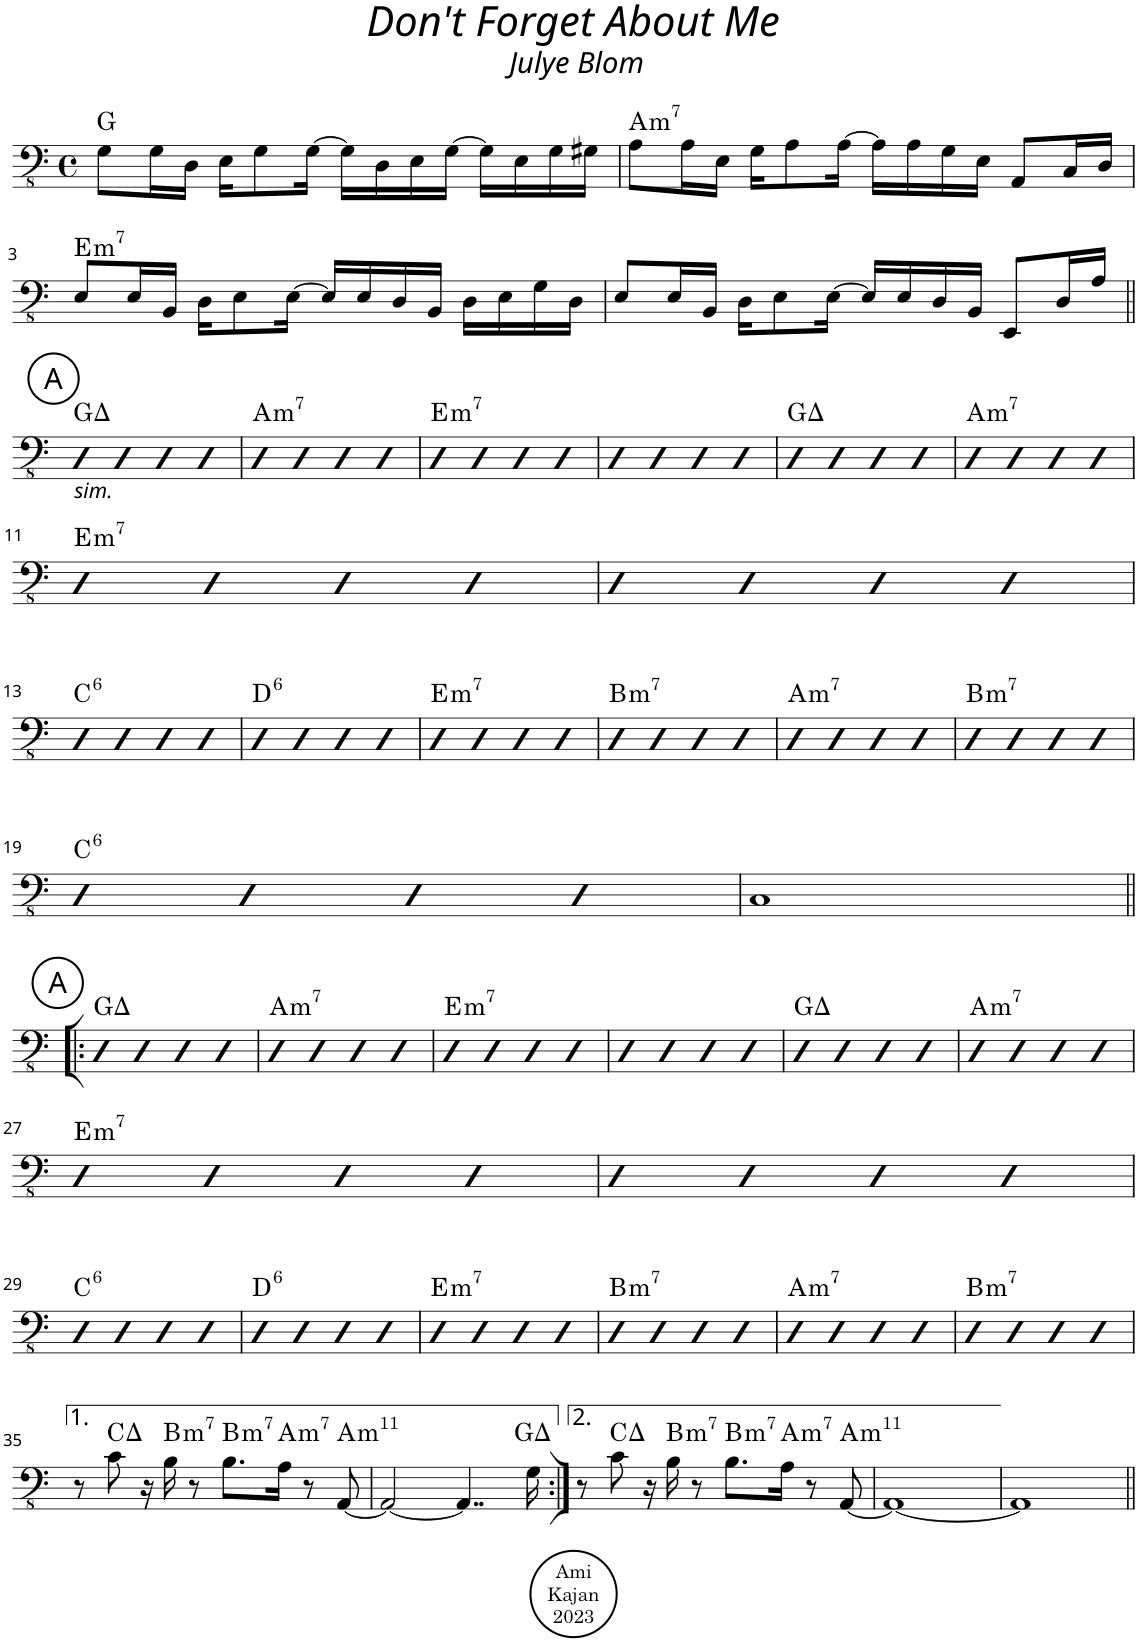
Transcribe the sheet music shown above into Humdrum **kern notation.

**kern	**harte
*part1	*part1
*staff1	*
*I"Acoustic Bass	*
*I'Bass	*
*clefFv4	*
*k[]	*
*M4/4	*
*met(c)	*
=1	=1
8GG\L	G:maj
16GG\L	.
16DD\JJ	.
16EE\KL	.
8GG\	.
[16GG\Jk	.
16GG\LL]	.
16DD\	.
16EE\	.
[16GG\JJ	.
16GG\LL]	.
16EE\	.
16GG\	.
16GG#X\JJ	.
=2	=2
!	!LO:H:kt=m7
8AA\L	A:min7
16AA\L	.
16EE\JJ	.
16GG\KL	.
8AA\	.
[16AA\Jk	.
16AA\LL]	.
16AA\	.
16GG\	.
16EE\JJ	.
8AAA/L	.
16CC/L	.
16DD/JJ	.
!!LO:LB:g=z
=3	=3
!	!LO:H:kt=m7
8EE/L	E:min7
16EE/L	.
16BBB/JJ	.
16DD\KL	.
8EE\	.
[16EE\Jk	.
16EE/LL]	.
16EE/	.
16DD/	.
16BBB/JJ	.
16DD\LL	.
16EE\	.
16GG\	.
16DD\JJ	.
=4	=4
8EE/L	.
16EE/L	.
16BBB/JJ	.
16DD\KL	.
8EE\	.
[16EE\Jk	.
16EE/LL]	.
16EE/	.
16DD/	.
16BBB/JJ	.
8EEE/L	.
16DD/L	.
16AA/JJ	.
!!LO:LB:g=z
!!LO:REH:place=s1:a:cj:enc=circle:fs=14:t=A
=5||	=5||
!LO:TX:b:i:t=sim.	!
4DD	G:maj
4DD	.
4DD	.
4DD	.
=6	=6
!	!LO:H:kt=m7
4DD	A:min7
4DD	.
4DD	.
4DD	.
=7	=7
!	!LO:H:kt=m7
4DD	E:min7
4DD	.
4DD	.
4DD	.
=8	=8
4DD	.
4DD	.
4DD	.
4DD	.
=9	=9
4DD	G:maj
4DD	.
4DD	.
4DD	.
=10	=10
!	!LO:H:kt=m7
4DD	A:min7
4DD	.
4DD	.
4DD	.
!!LO:LB:g=z
=11	=11
!	!LO:H:kt=m7
4DD	E:min7
4DD	.
4DD	.
4DD	.
=12	=12
4DD	.
4DD	.
4DD	.
4DD	.
!!LO:LB:g=z
=13	=13
!	!LO:H:kt=6
4DD	C:maj6
4DD	.
4DD	.
4DD	.
=14	=14
!	!LO:H:kt=6
4DD	D:maj6
4DD	.
4DD	.
4DD	.
=15	=15
!	!LO:H:kt=m7
4DD	E:min7
4DD	.
4DD	.
4DD	.
=16	=16
!	!LO:H:kt=m7
4DD	B:min7
4DD	.
4DD	.
4DD	.
=17	=17
!	!LO:H:kt=m7
4DD	A:min7
4DD	.
4DD	.
4DD	.
=18	=18
!	!LO:H:kt=m7
4DD	B:min7
4DD	.
4DD	.
4DD	.
!!LO:LB:g=z
=19	=19
!	!LO:H:kt=6
4DD	C:maj6
4DD	.
4DD	.
4DD	.
=20	=20
1CC	.
!!LO:LB:g=z
!!LO:REH:place=s1:a:cj:enc=circle:fs=14:t=A
=21!|:	=21!|:
4DD	G:maj
4DD	.
4DD	.
4DD	.
=22	=22
!	!LO:H:kt=m7
4DD	A:min7
4DD	.
4DD	.
4DD	.
=23	=23
!	!LO:H:kt=m7
4DD	E:min7
4DD	.
4DD	.
4DD	.
=24	=24
4DD	.
4DD	.
4DD	.
4DD	.
=25	=25
4DD	G:maj
4DD	.
4DD	.
4DD	.
=26	=26
!	!LO:H:kt=m7
4DD	A:min7
4DD	.
4DD	.
4DD	.
!!LO:LB:g=z
=27	=27
!	!LO:H:kt=m7
4DD	E:min7
4DD	.
4DD	.
4DD	.
=28	=28
4DD	.
4DD	.
4DD	.
4DD	.
!!LO:LB:g=z
=29	=29
!	!LO:H:kt=6
4DD	C:maj6
4DD	.
4DD	.
4DD	.
=30	=30
!	!LO:H:kt=6
4DD	D:maj6
4DD	.
4DD	.
4DD	.
=31	=31
!	!LO:H:kt=m7
4DD	E:min7
4DD	.
4DD	.
4DD	.
=32	=32
!	!LO:H:kt=m7
4DD	B:min7
4DD	.
4DD	.
4DD	.
=33	=33
!	!LO:H:kt=m7
4DD	A:min7
4DD	.
4DD	.
4DD	.
=34	=34
!	!LO:H:kt=m7
4DD	B:min7
4DD	.
4DD	.
4DD	.
!!LO:LB:g=z
=35	=35
8r	.
8C\	C:maj
16r	.
!	!LO:H:kt=m7
16BB\	B:min7
8r	.
!	!LO:H:kt=m7
8.BB\L	B:min7
!	!LO:H:kt=m7
16AA\Jk	A:min7
8r	.
!	!LO:H:kt=m11
[8AAA/	A:min9(11)
=36	=36
2AAA/_	.
4..AAA/]	.
16GG\	G:maj
=37:|!	=37:|!
8r	.
8C\	C:maj
16r	.
!	!LO:H:kt=m7
16BB\	B:min7
8r	.
!	!LO:H:kt=m7
8.BB\L	B:min7
!	!LO:H:kt=m7
16AA\Jk	A:min7
8r	.
!	!LO:H:kt=m11
[8AAA/	A:min9(11)
=38	=38
1AAA_	.
=39	=39
1AAA]	.
=||	=||
*-	*-
